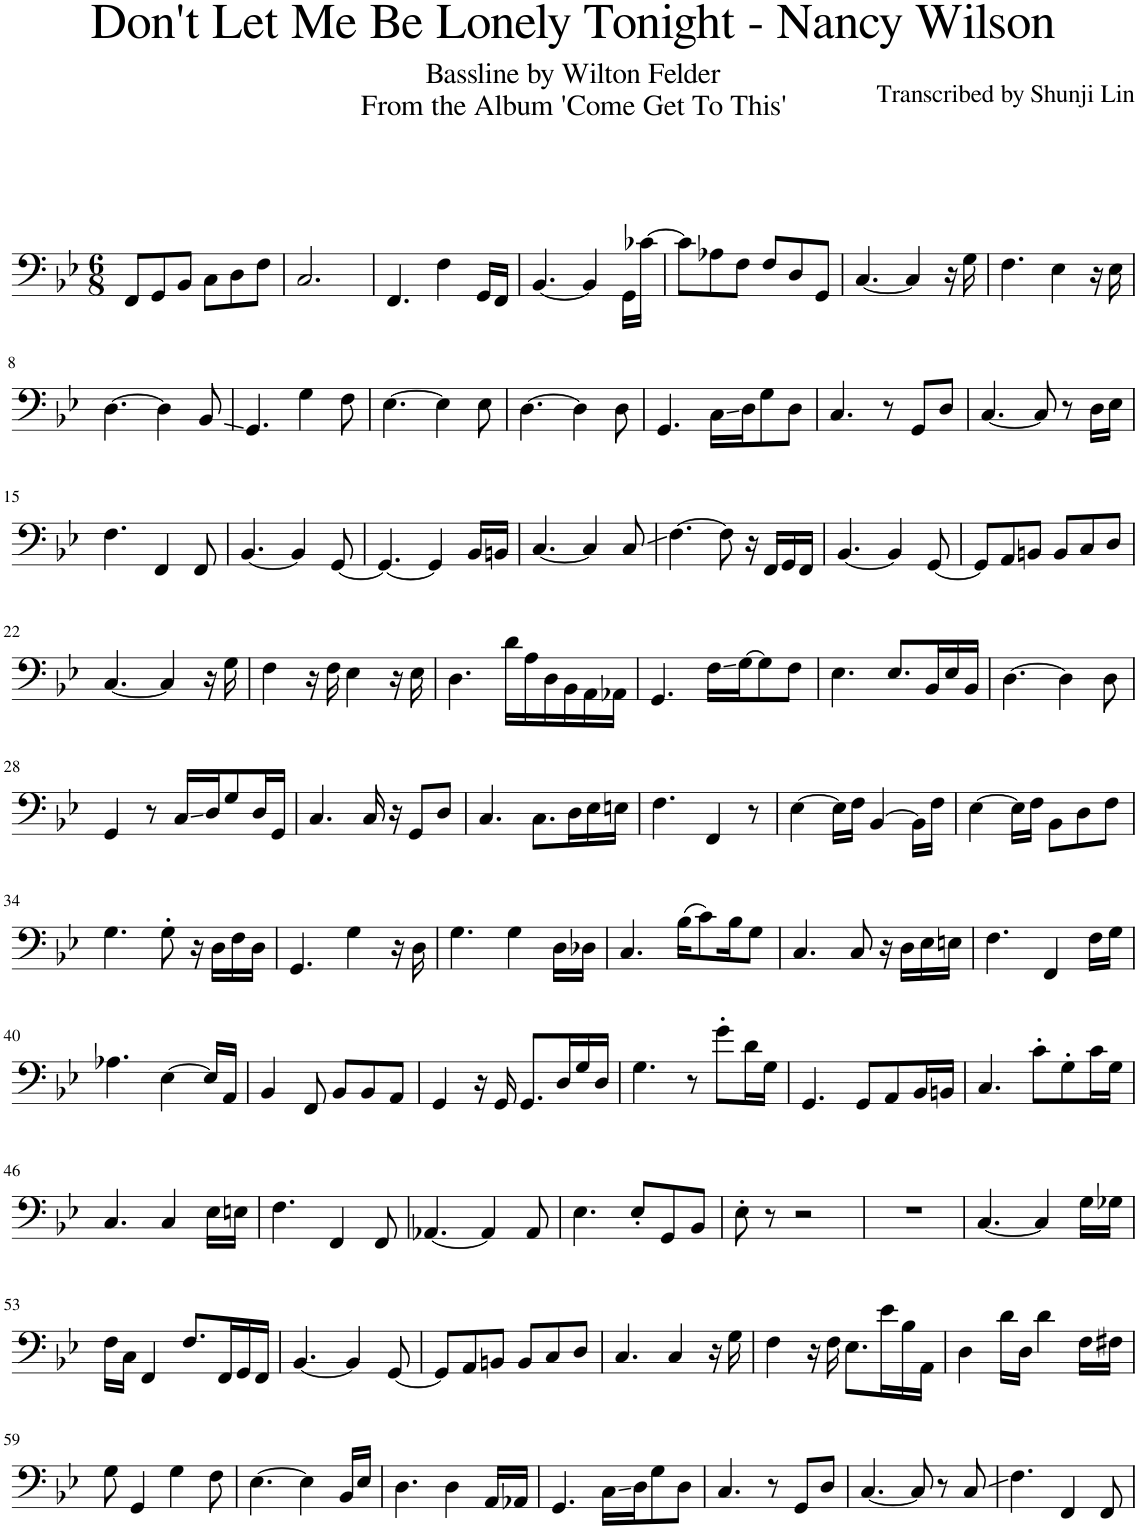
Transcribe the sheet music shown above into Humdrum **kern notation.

**kern
*part1
*staff1
*I"Piano
*I'Pno.
*clefF4
*k[b-e-]
*M6/8
=1
8FF/L
8GG/
8BB-/J
8C\L
8D\
8F\J
=2
2.C/
=3
4.FF/
4F\
16GG/LL
16FF/JJ
=4
[4.BB-/
4BB-/]
16GG\LL
[16c-X\JJ
=5
8c-\L]
8A-X\
8F\J
8F/L
8D/
8GG/J
=6
[4.C/
4C/]
16r
16G\
=7
4.F\
4E-\
16r
16E-\
!!LO:LB:g=z
=8
[4.D\
4D\]
8BB-/
=9
4.GG/
4G\
8F\
=10
[4.E-\
4E-\]
8E-\
=11
[4.D\
4D\]
8D\
=12
4.GG/
16C\LL
16D\J
8G\
8D\J
=13
4.C/
8r
8GG/L
8D/J
=14
[4.C/
8C/]
8r
16D\LL
16E-\JJ
!!LO:LB:g=z
=15
4.F\
4FF/
8FF/
=16
[4.BB-/
4BB-/]
[8GG/
=17
4.GG/_
4GG/]
16BB-/LL
16BBn/JJ
=18
[4.C/
4C/]
8C/
=19
[4.F\
8F\]
16r
16FF/LL
16GG/
16FF/JJ
=20
[4.BB-/
4BB-/]
[8GG/
=21
8GG/L]
8AA/
8BBn/J
8BB/L
8C/
8D/J
!!LO:LB:g=z
=22
[4.C/
4C/]
16r
16G\
=23
4F\
16r
16F\
4E-\
16r
16E-\
=24
4.D\
16d\LL
16A\
16D\
16BB-\
16AA\
16AA-X\JJ
=25
4.GG/
16F\LL
[16G\J
8G\]
8F\J
=26
4.E-\
8.E-/L
16BB-/L
16E-/
16BB-/JJ
=27
[4.D\
4D\]
8D\
!!LO:LB:g=z
=28
4GG/
8r
16C/LL
16D/J
8G/
16D/L
16GG/JJ
=29
4.C/
16C/
16r
8GG/L
8D/J
=30
4.C/
8.C\L
16D\L
16E-\
16En\JJ
=31
4.F\
4FF/
8r
=32
[4E-\
16E-\LL]
16F\JJ
[4BB-/
16BB-\LL]
16F\JJ
=33
[4E-\
16E-\LL]
16F\JJ
8BB-\L
8D\
8F\J
!!LO:LB:g=z
=34
4.G\
8G'\
16r
16D\LL
16F\
16D\JJ
=35
4.GG/
4G\
16r
16D\
=36
4.G\
4G\
16D\LL
16D-X\JJ
=37
4.C/
(16B-\KL
8c\)
16B-\K
8G\J
=38
4.C/
8C/
16r
16D\LL
16E-\
16En\JJ
=39
4.F\
4FF/
16F\LL
16G\JJ
!!LO:LB:g=z
=40
4.A-X\
[4E-\
16E-/LL]
16AA/JJ
=41
4BB-/
8FF/
8BB-/L
8BB-/
8AA/J
=42
4GG/
16r
16GG/
8.GG/L
16D/L
16G/
16D/JJ
=43
4.G\
8r
8g'\L
16d\L
16G\JJ
=44
4.GG/
8GG/L
8AA/
16BB-/L
16BBn/JJ
=45
4.C/
8c'\L
8G'\
16c\L
16G\JJ
!!LO:LB:g=z
=46
4.C/
4C/
16E-\LL
16En\JJ
=47
4.F\
4FF/
8FF/
=48
[4.AA-X/
4AA-/]
8AA-/
=49
4.E-\
8E-'/L
8GG/
8BB-/J
=50
8E-'\
8r
2r
=51
2.r
=52
[4.C/
4C/]
16G\LL
16G-X\JJ
!!LO:LB:g=z
=53
16F\LL
16C\JJ
4FF/
8.F/L
16FF/L
16GG/
16FF/JJ
=54
[4.BB-/
4BB-/]
[8GG/
=55
8GG/L]
8AA/
8BBn/J
8BB/L
8C/
8D/J
=56
4.C/
4C/
16r
16G\
=57
4F\
16r
16F\
8.E-\L
16e-\L
16B-\
16AA\JJ
=58
4D\
16d\LL
16D\JJ
4d\
16F\LL
16F#X\JJ
!!LO:LB:g=z
=59
8G\
4GG/
4G\
8F\
=60
[4.E-\
4E-\]
16BB-/LL
16E-/JJ
=61
4.D\
4D\
16AA/LL
16AA-X/JJ
=62
4.GG/
16C\LL
16D\J
8G\
8D\J
=63
4.C/
8r
8GG/L
8D/J
=64
[4.C/
8C/]
8r
8C/
=65
4.F\
4FF/
8FF/
=
*-
